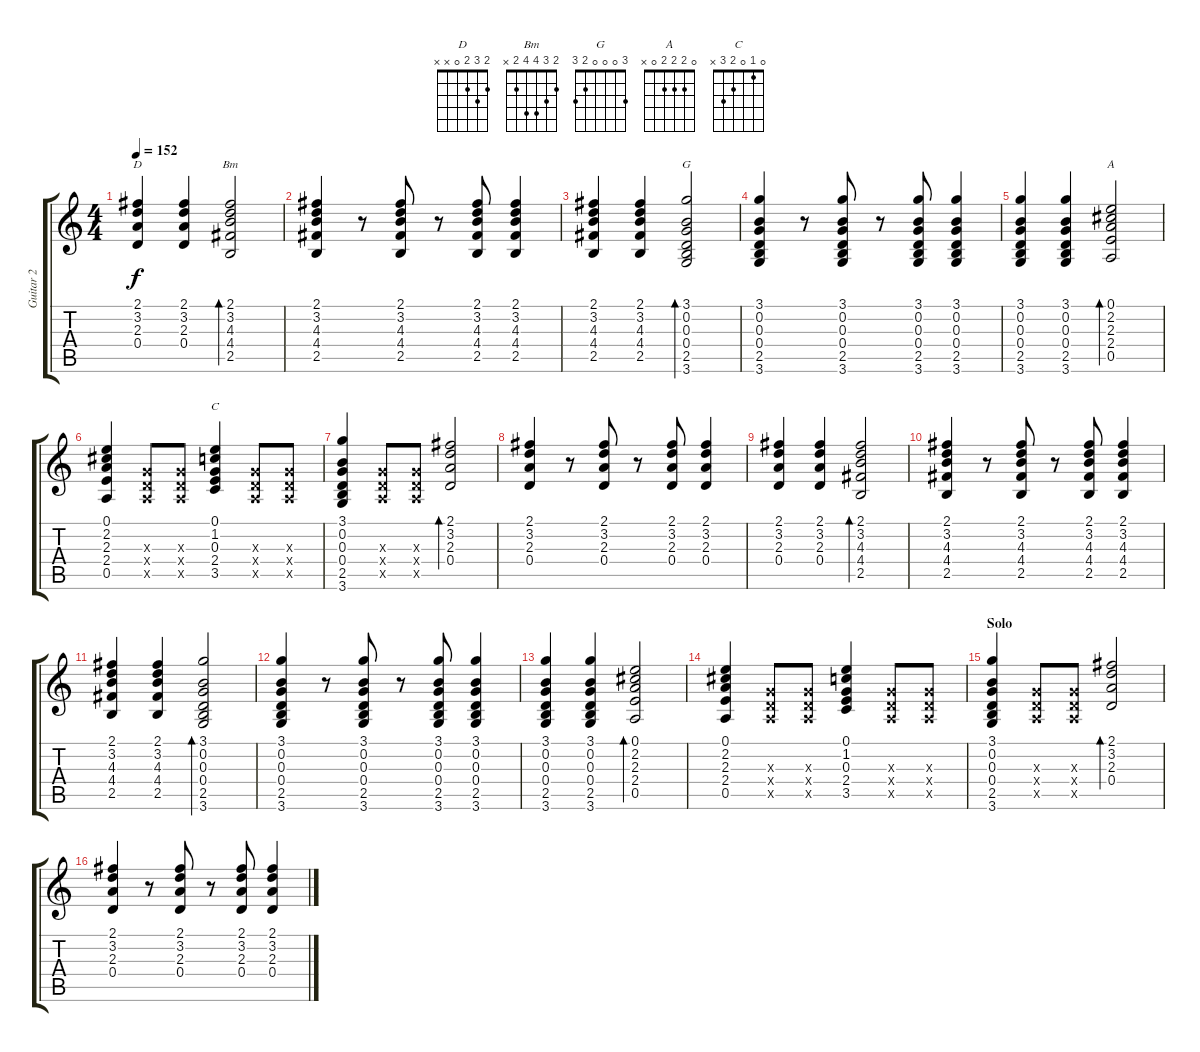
\track ("Guitar 2" "Guitar 2") {instrument electricguitarclean}
\staff {score tabs}
\tuning (E4 B3 G3 D3 A2 E2) {hide}
\chord ("D" 2 3 2 0 x x)
\chord ("Bm" 2 3 4 4 2 x)
\chord ("G" 3 0 0 0 2 3)
\chord ("A" 0 2 2 2 0 x)
\chord ("C" 0 1 0 2 3 x)
\ts (4 4)
\tempo 152
\clef g2
\ks c
(2.1 3.2 2.3 0.4).4{ch "D" dy f} (2.1 3.2 2.3 0.4).4 (2.1 3.2 4.3 4.4 2.5).2{bd 240 ch "Bm"} |
(2.1 3.2 4.3 4.4 2.5).4 r.8 (2.1 3.2 4.3 4.4 2.5).8 r.8 (2.1 3.2 4.3 4.4 2.5).8 (2.1 3.2 4.3 4.4 2.5).4 |
(2.1 3.2 4.3 4.4 2.5).4 (2.1 3.2 4.3 4.4 2.5).4 (3.1 0.2 0.3 0.4 2.5 3.6).2{bd 240 ch "G"} |
(3.1 0.2 0.3 0.4 2.5 3.6).4 r.8 (3.1 0.2 0.3 0.4 2.5 3.6).8 r.8 (3.1 0.2 0.3 0.4 2.5 3.6).8 (3.1 0.2 0.3 0.4 2.5 3.6).4 |
(3.1 0.2 0.3 0.4 2.5 3.6).4 (3.1 0.2 0.3 0.4 2.5 3.6).4 (0.1 2.2 2.3 2.4 0.5).2{bd 240 ch "A"} |
(0.1 2.2 2.3 2.4 0.5).4 (0.3{x} 0.4{x} 0.5{x}).8 (0.3{x} 0.4{x} 0.5{x}).8 (0.1 1.2 0.3 2.4 3.5).4{ch "C"} (0.3{x} 0.4{x} 0.5{x}).8 (0.3{x} 0.4{x} 0.5{x}).8 |
(3.1 0.2 0.3 0.4 2.5 3.6).4 (0.3{x} 0.4{x} 0.5{x}).8 (0.3{x} 0.4{x} 0.5{x}).8 (2.1 3.2 2.3 0.4).2{bd 240} |
(2.1 3.2 2.3 0.4).4 r.8 (2.1 3.2 2.3 0.4).8 r.8 (2.1 3.2 2.3 0.4).8 (2.1 3.2 2.3 0.4).4 |
(2.1 3.2 2.3 0.4).4 (2.1 3.2 2.3 0.4).4 (2.1 3.2 4.3 4.4 2.5).2{bd 240} |
(2.1 3.2 4.3 4.4 2.5).4 r.8 (2.1 3.2 4.3 4.4 2.5).8 r.8 (2.1 3.2 4.3 4.4 2.5).8 (2.1 3.2 4.3 4.4 2.5).4 |
(2.1 3.2 4.3 4.4 2.5).4 (2.1 3.2 4.3 4.4 2.5).4 (3.1 0.2 0.3 0.4 2.5 3.6).2{bd 240} |
(3.1 0.2 0.3 0.4 2.5 3.6).4 r.8 (3.1 0.2 0.3 0.4 2.5 3.6).8 r.8 (3.1 0.2 0.3 0.4 2.5 3.6).8 (3.1 0.2 0.3 0.4 2.5 3.6).4 |
(3.1 0.2 0.3 0.4 2.5 3.6).4 (3.1 0.2 0.3 0.4 2.5 3.6).4 (0.1 2.2 2.3 2.4 0.5).2{bd 240} |
(0.1 2.2 2.3 2.4 0.5).4 (0.3{x} 0.4{x} 0.5{x}).8 (0.3{x} 0.4{x} 0.5{x}).8 (0.1 1.2 0.3 2.4 3.5).4 (0.3{x} 0.4{x} 0.5{x}).8 (0.3{x} 0.4{x} 0.5{x}).8 |
\section ("" "Solo")
(3.1 0.2 0.3 0.4 2.5 3.6).4 (0.3{x} 0.4{x} 0.5{x}).8 (0.3{x} 0.4{x} 0.5{x}).8 (2.1 3.2 2.3 0.4).2{bd 240} |
(2.1 3.2 2.3 0.4).4 r.8 (2.1 3.2 2.3 0.4).8 r.8 (2.1 3.2 2.3 0.4).8 (2.1 3.2 2.3 0.4).4
